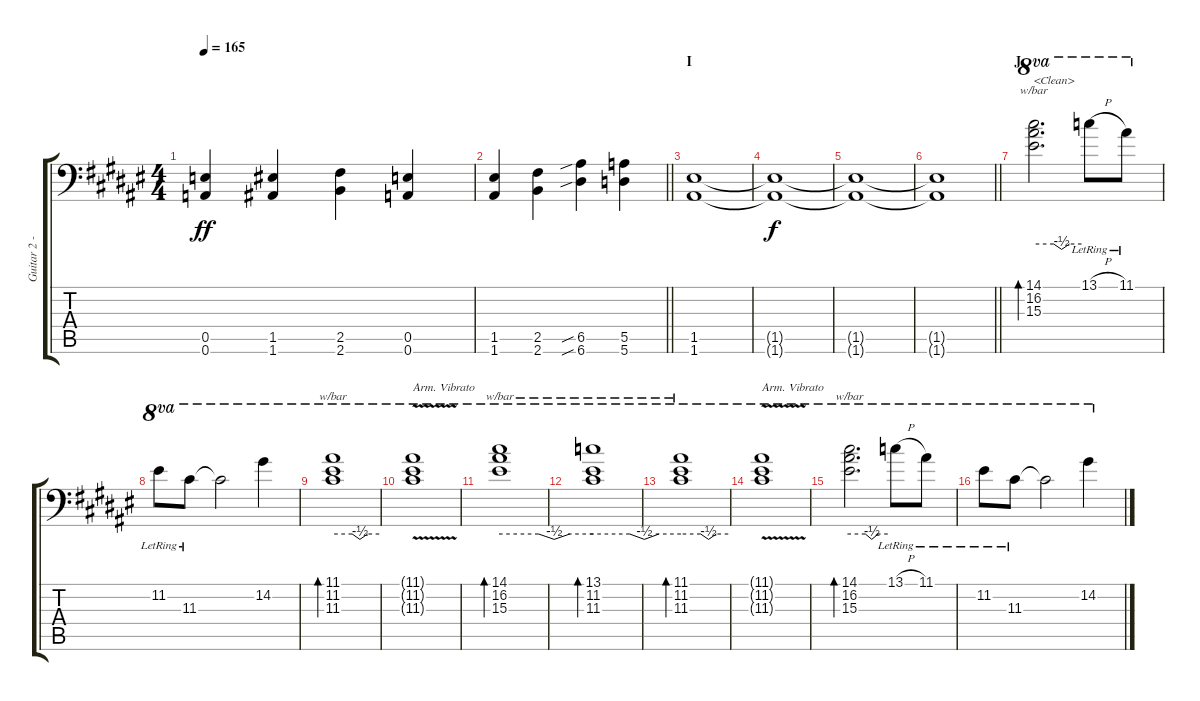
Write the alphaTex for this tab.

\track ("Guitar 2 - Aoi" "Guitar 2 -") {instrument distortionguitar}
\staff {score tabs}
\tuning (B3 Gb3 D3 A2 E2 A1) {hide}
\ts (4 4)
\tempo 165
\clef f4
\ks f#
(0.5 0.6).4{dy ff} (1.5 1.6).4 (2.5 2.6).4 (0.5 0.6).4 |
\barLineRight lightlight
(1.5 1.6).4 (2.5 2.6).4 (6.5{sib} 6.6{sib}).4 (5.5 5.6).4 |
\section ("" "I")
(1.5 1.6).1 |
(1.5{t} 1.6{t}).1{dy f} |
(1.5{t} 1.6{t}).1 |
\barLineRight lightlight
(1.5{t} 1.6{t}).1 |
\section ("" "J")
(14.1 16.2 15.3).2{d tbe (custom default 0 0 25 0 35 -2 45 0 60 0) bd 480 ot 8va txt "<Clean>" instrument electricguitarclean} 13.1{h lr}.8{ot 8va} 11.1{lr}.8{ot 8va} |
11.2{lr}.8{ot 8va} 11.3{lr}.8{ot 8va} 11.3{t}.2{ot 8va} 14.2.4{ot 8va} |
(11.1 11.2 11.3).1{tbe (custom default 0 0 25 0 35 -2 45 0 60 0) bd 480 ot 8va} |
(11.1{v t} 11.2{v t} 11.3{v t}).1{ot 8va txt "Arm. Vibrato"} |
(14.1 16.2 15.3).1{tbe (custom default 0 0 25 0 35 -2 45 0 60 0) bd 480 ot 8va} |
(13.1 11.2 11.3).1{tbe (custom default 0 0 25 0 35 -2 45 0 60 0) bd 480 ot 8va} |
(11.1 11.2 11.3).1{tbe (custom default 0 0 25 0 35 -2 45 0 60 0) bd 480 ot 8va} |
(11.1{v t} 11.2{v t} 11.3{v t}).1{ot 8va txt "Arm. Vibrato"} |
(14.1 16.2 15.3).2{d tbe (custom default 0 0 25 0 35 -2 45 0 60 0) bd 480 ot 8va} 13.1{h lr}.8{ot 8va} 11.1{lr}.8{ot 8va} |
11.2{lr}.8{ot 8va} 11.3{lr}.8{ot 8va} 11.3{t}.2{ot 8va} 14.2.4{ot 8va}
